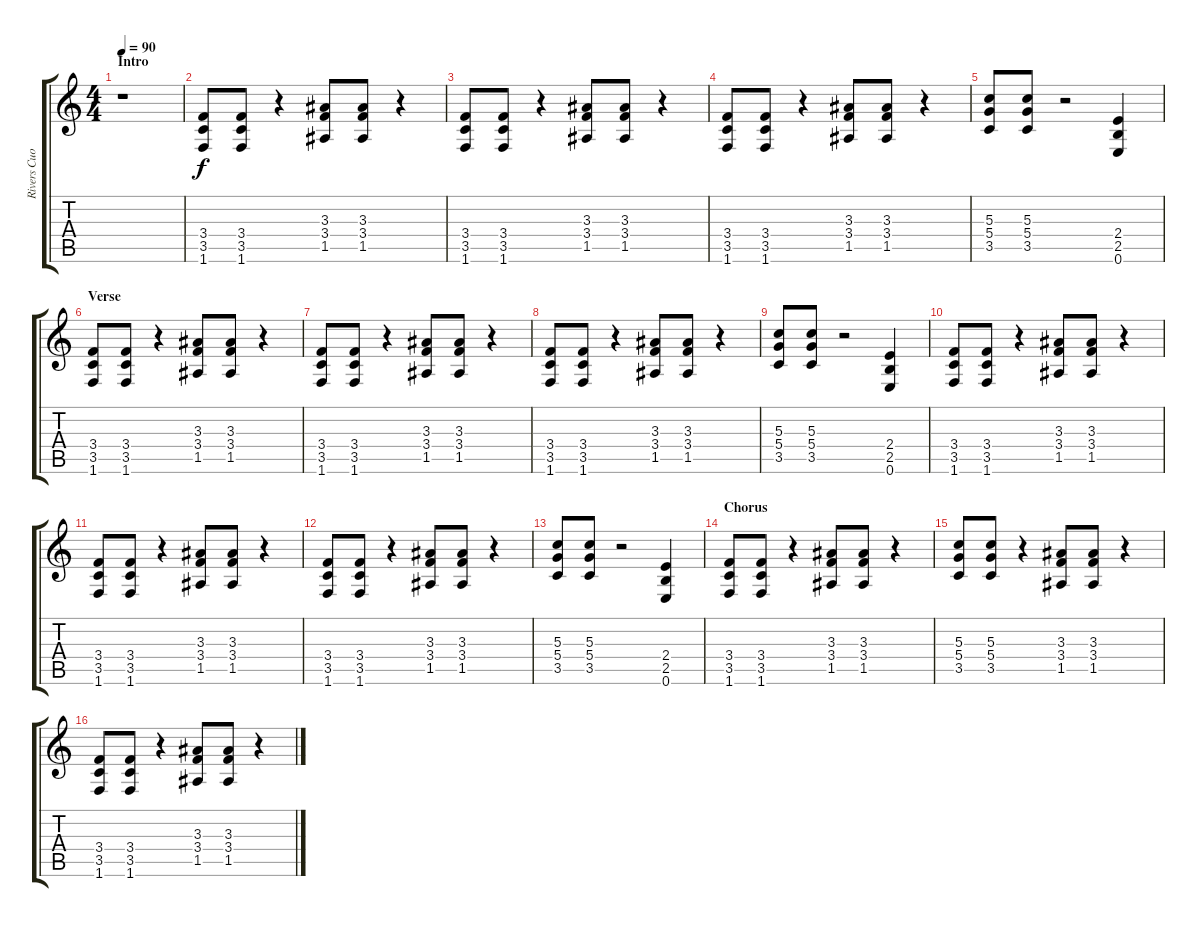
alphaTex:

\track ("Rivers Cuomo" "Rivers Cuo") {instrument overdrivenguitar}
\staff {score tabs}
\tuning (E4 B3 G3 D3 A2 E2) {hide}
\ts (4 4)
\section ("" "Intro")
\tempo 90
\clef g2
\ks c
r.1{dy f instrument overdrivenguitar} |
(3.4 3.5 1.6).8 (3.4 3.5 1.6).8 r.4 (3.3 3.4 1.5).8 (3.3 3.4 1.5).8 r.4 |
(3.4 3.5 1.6).8 (3.4 3.5 1.6).8 r.4 (3.3 3.4 1.5).8 (3.3 3.4 1.5).8 r.4 |
(3.4 3.5 1.6).8 (3.4 3.5 1.6).8 r.4 (3.3 3.4 1.5).8 (3.3 3.4 1.5).8 r.4 |
(5.3 5.4 3.5).8 (5.3 5.4 3.5).8 r.2 (2.4 2.5 0.6).4 |
\section ("" "Verse")
(3.4 3.5 1.6).8 (3.4 3.5 1.6).8 r.4 (3.3 3.4 1.5).8 (3.3 3.4 1.5).8 r.4 |
(3.4 3.5 1.6).8 (3.4 3.5 1.6).8 r.4 (3.3 3.4 1.5).8 (3.3 3.4 1.5).8 r.4 |
(3.4 3.5 1.6).8 (3.4 3.5 1.6).8 r.4 (3.3 3.4 1.5).8 (3.3 3.4 1.5).8 r.4 |
(5.3 5.4 3.5).8 (5.3 5.4 3.5).8 r.2 (2.4 2.5 0.6).4 |
(3.4 3.5 1.6).8 (3.4 3.5 1.6).8 r.4 (3.3 3.4 1.5).8 (3.3 3.4 1.5).8 r.4 |
(3.4 3.5 1.6).8 (3.4 3.5 1.6).8 r.4 (3.3 3.4 1.5).8 (3.3 3.4 1.5).8 r.4 |
(3.4 3.5 1.6).8 (3.4 3.5 1.6).8 r.4 (3.3 3.4 1.5).8 (3.3 3.4 1.5).8 r.4 |
(5.3 5.4 3.5).8 (5.3 5.4 3.5).8 r.2 (2.4 2.5 0.6).4 |
\section ("" "Chorus")
(3.4 3.5 1.6).8 (3.4 3.5 1.6).8 r.4 (3.3 3.4 1.5).8 (3.3 3.4 1.5).8 r.4 |
(5.3 5.4 3.5).8 (5.3 5.4 3.5).8 r.4 (3.3 3.4 1.5).8 (3.3 3.4 1.5).8 r.4 |
(3.4 3.5 1.6).8 (3.4 3.5 1.6).8 r.4 (3.3 3.4 1.5).8 (3.3 3.4 1.5).8 r.4
